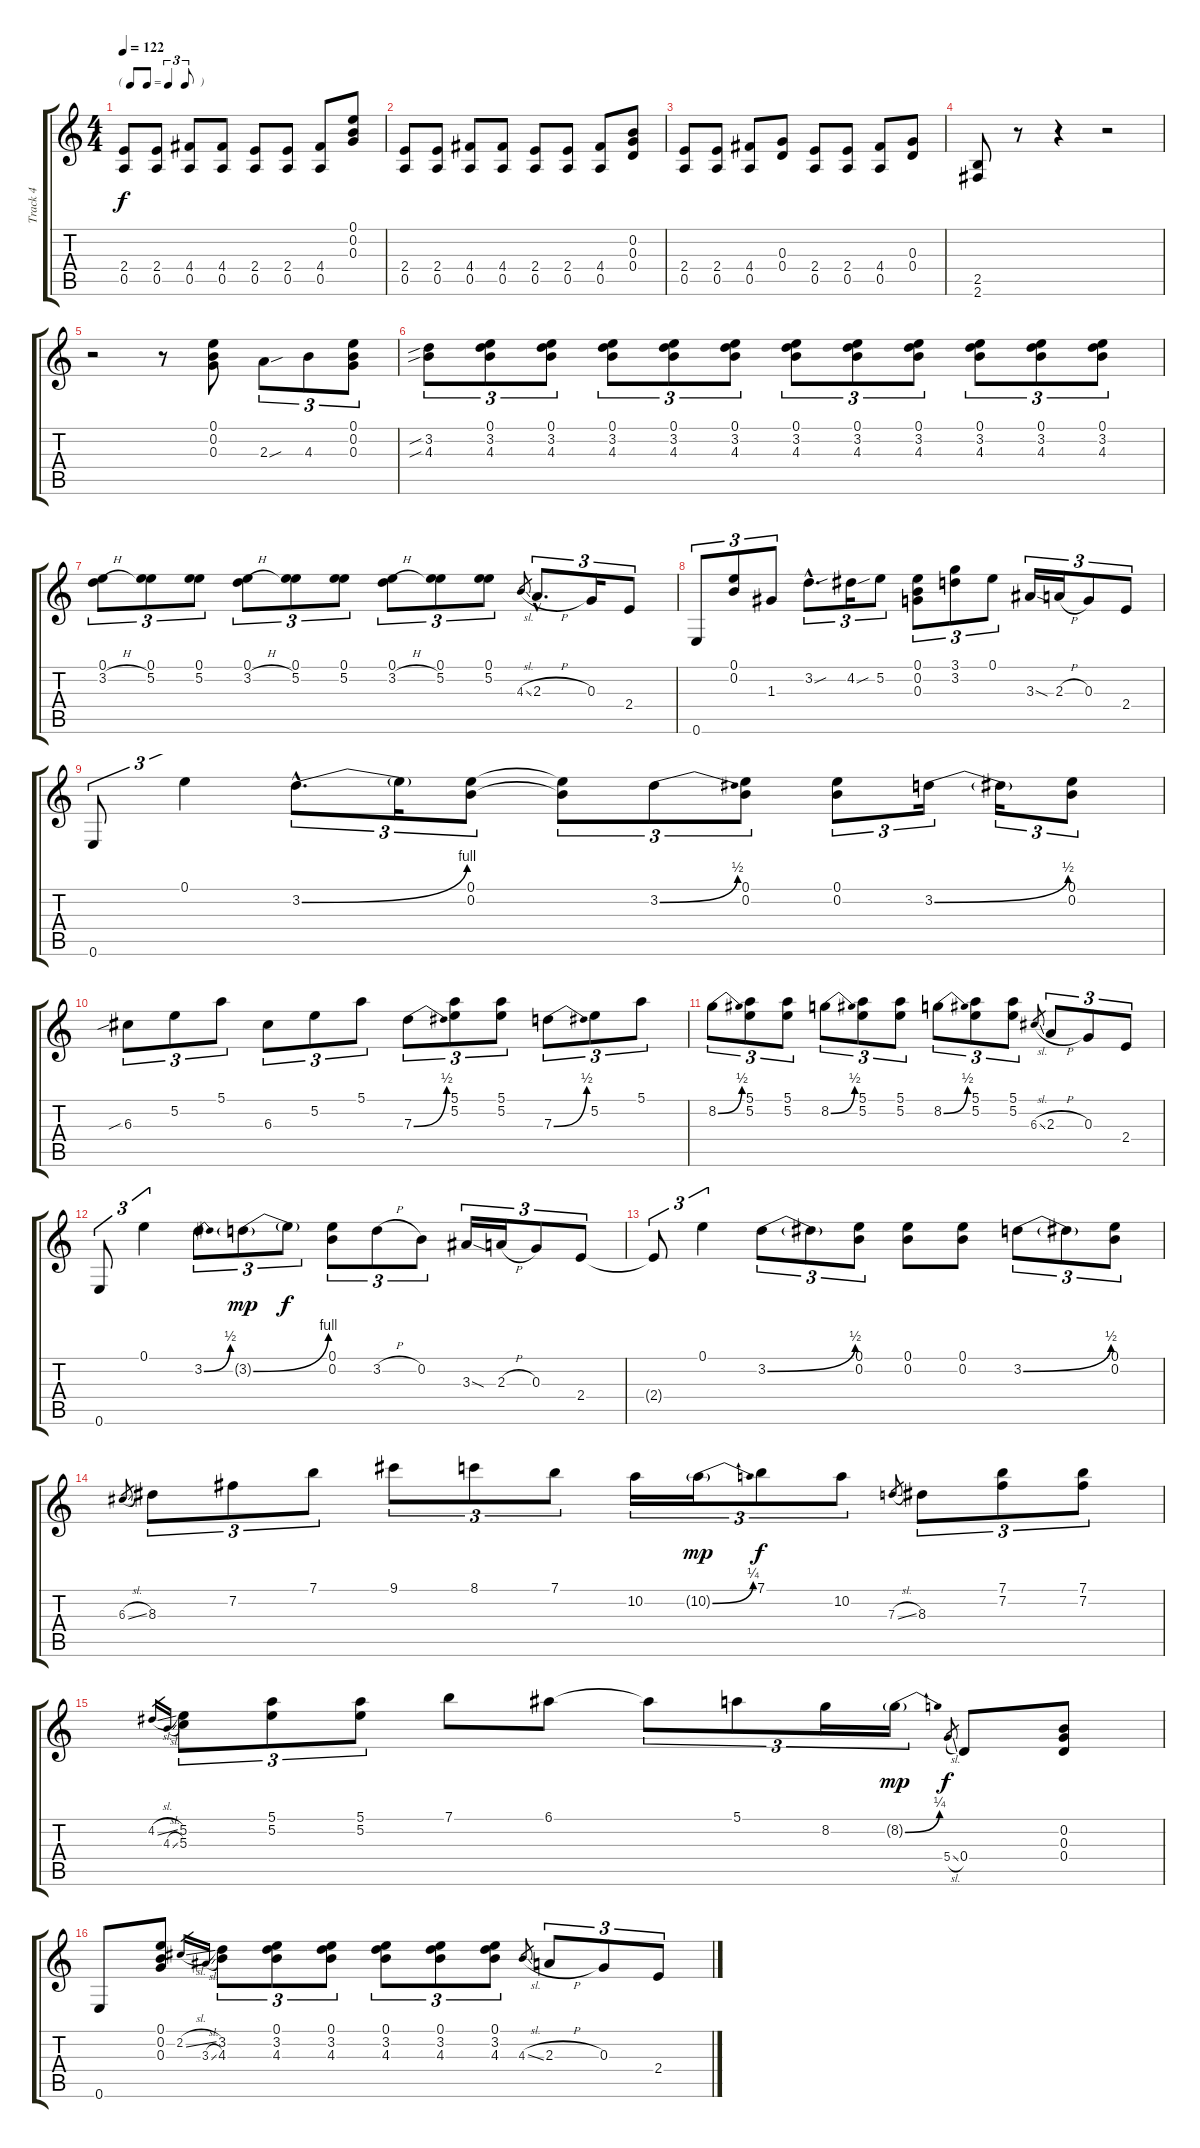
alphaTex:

\track ("Track 4" "Track 4") {instrument overdrivenguitar}
\staff {score tabs}
\tuning (E4 B3 G3 D3 A2 E2) {hide}
\ts (4 4)
\tf triplet8th
\tempo 122
\clef g2
\ks c
(2.4 0.5).8{dy f} (2.4 0.5).8 (4.4 0.5).8 (4.4 0.5).8 (2.4 0.5).8 (2.4 0.5).8 (4.4 0.5).8 (0.1 0.2 0.3).8 |
(2.4 0.5).8 (2.4 0.5).8 (4.4 0.5).8 (4.4 0.5).8 (2.4 0.5).8 (2.4 0.5).8 (4.4 0.5).8 (0.2 0.3 0.4).8 |
(2.4 0.5).8 (2.4 0.5).8 (4.4 0.5).8 (0.3 0.4).8 (2.4 0.5).8 (2.4 0.5).8 (4.4 0.5).8 (0.3 0.4).8 |
(2.5 2.6).8 r.8 r.4 r.2 |
r.2 r.8 (0.1 0.2 0.3).8 2.3{sou}.8{tu (3 2)} 4.3.8{tu (3 2)} (0.1 0.2 0.3).8{tu (3 2)} |
(3.2{sib} 4.3{sib}).8{tu (3 2)} (0.1 3.2 4.3).8{tu (3 2)} (0.1 3.2 4.3).8{tu (3 2)} (0.1 3.2 4.3).8{tu (3 2)} (0.1 3.2 4.3).8{tu (3 2)} (0.1 3.2 4.3).8{tu (3 2)} (0.1 3.2 4.3).8{tu (3 2)} (0.1 3.2 4.3).8{tu (3 2)} (0.1 3.2 4.3).8{tu (3 2)} (0.1 3.2 4.3).8{tu (3 2)} (0.1 3.2 4.3).8{tu (3 2)} (0.1 3.2 4.3).8{tu (3 2)} |
(0.1 3.2{h}).8{tu (3 2)} (0.1 5.2).8{tu (3 2)} (0.1 5.2).8{tu (3 2)} (0.1 3.2{h}).8{tu (3 2)} (0.1 5.2).8{tu (3 2)} (0.1 5.2).8{tu (3 2)} (0.1 3.2{h}).8{tu (3 2)} (0.1 5.2).8{tu (3 2)} (0.1 5.2).8{tu (3 2)} 4.3{sl}.8{gr} 2.3{h hac}.8{d tu (3 2)} 0.3.16{tu (3 2)} 2.4.8{tu (3 2)} |
0.6.8{tu (3 2)} (0.1 0.2).8{tu (3 2)} 1.3.8{tu (3 2)} 3.2{sou hac}.8{d tu (3 2)} 4.2{sou}.16{tu (3 2)} 5.2.8{tu (3 2)} (0.1 0.2 0.3).8{tu (3 2)} (3.1 3.2).8{tu (3 2)} 0.1.8{tu (3 2)} 3.3{sod}.16{tu (3 2)} 2.3{h}.16{tu (3 2)} 0.3.8{tu (3 2)} 2.4.8{tu (3 2)} |
0.6.8{tu (3 2)} 0.1.4{tu (3 2)} 3.2{be (bend 0 0 60 4) hac}.8{d tu (3 2)} 3.2{t}.16{tu (3 2)} (0.1 0.2).8{tu (3 2)} (0.1{t} 0.2{t}).8{tu (3 2)} 3.2{be (bend 0 0 60 2)}.8{tu (3 2)} (0.1 0.2).8{tu (3 2)} (0.1 0.2).8{tu (3 2)} 3.2{be (bend 0 0 60 2)}.16{tu (3 2)} 3.2{t}.16{tu (3 2)} (0.1 0.2).8{tu (3 2)} |
6.3{sib}.8{tu (3 2)} 5.2.8{tu (3 2)} 5.1.8{tu (3 2)} 6.3.8{tu (3 2)} 5.2.8{tu (3 2)} 5.1.8{tu (3 2)} 7.3{be (bend 0 0 60 2)}.8{tu (3 2)} (5.1 5.2).8{tu (3 2)} (5.1 5.2).8{tu (3 2)} 7.3{be (bend 0 0 60 2)}.8{tu (3 2)} 5.2.8{tu (3 2)} 5.1.8{tu (3 2)} |
8.2{be (bend 0 0 60 2)}.8{tu (3 2)} (5.1 5.2).8{tu (3 2)} (5.1 5.2).8{tu (3 2)} 8.2{be (bend 0 0 60 2)}.8{tu (3 2)} (5.1 5.2).8{tu (3 2)} (5.1 5.2).8{tu (3 2)} 8.2{be (bend 0 0 60 2)}.8{tu (3 2)} (5.1 5.2).8{tu (3 2)} (5.1 5.2).8{tu (3 2)} 6.3{sl}.8{gr} 2.3{h}.8{tu (3 2)} 0.3.8{tu (3 2)} 2.4.8{tu (3 2)} |
0.6.8{tu (3 2)} 0.1.4{tu (3 2)} 3.2{be (bend 0 0 60 2)}.8{tu (3 2)} 3.2{be (bend 0 0 60 4) g}.8{tu (3 2) dy mp} 3.2{t}.8{tu (3 2) dy f} (0.1 0.2).8{tu (3 2)} 3.2{h}.8{tu (3 2)} 0.2.8{tu (3 2)} 3.3{sod}.16{tu (3 2)} 2.3{h}.16{tu (3 2)} 0.3.8{tu (3 2)} 2.4.8{tu (3 2)} |
2.4{t}.8{tu (3 2)} 0.1.4{tu (3 2)} 3.2{be (bend 0 0 60 2)}.8{tu (3 2)} 3.2{t}.8{tu (3 2)} (0.1 0.2).8{tu (3 2)} (0.1 0.2).8 (0.1 0.2).8 3.2{be (bend 0 0 60 2)}.8{tu (3 2)} 3.2{t}.8{tu (3 2)} (0.1 0.2).8{tu (3 2)} |
6.3{sl}.8{gr} 8.3.8{tu (3 2)} 7.2.8{tu (3 2)} 7.1.8{tu (3 2)} 9.1.8{tu (3 2)} 8.1.8{tu (3 2)} 7.1.8{tu (3 2)} 10.2.16{tu (3 2)} 10.2{be (bend 0 0 60 1) g}.16{tu (3 2) dy mp} 7.1.8{tu (3 2) dy f} 10.2.8{tu (3 2)} 7.3{sl}.8{gr} 8.3.8{tu (3 2)} (7.1 7.2).8{tu (3 2)} (7.1 7.2).8{tu (3 2)} |
4.2{sl}.16{gr} 4.3{sl}.16{gr} (5.2 5.3).8{tu (3 2)} (5.1 5.2).8{tu (3 2)} (5.1 5.2).8{tu (3 2)} 7.1.8 6.1.8 6.1{t}.8{tu (3 2)} 5.1.8{tu (3 2)} 8.2.16{tu (3 2)} 8.2{be (bend 0 0 60 1) g}.16{tu (3 2) dy mp} 5.4{sl}.8{gr dy f} 0.4.8 (0.2 0.3 0.4).8 |
0.6.8 (0.1 0.2 0.3).8 2.2{sl}.16{gr} 3.3{sl}.16{gr} (3.2 4.3).8{tu (3 2)} (0.1 3.2 4.3).8{tu (3 2)} (0.1 3.2 4.3).8{tu (3 2)} (0.1 3.2 4.3).8{tu (3 2)} (0.1 3.2 4.3).8{tu (3 2)} (0.1 3.2 4.3).8{tu (3 2)} 4.3{sl}.8{gr} 2.3{h}.8{tu (3 2)} 0.3.8{tu (3 2)} 2.4.8{tu (3 2)}
